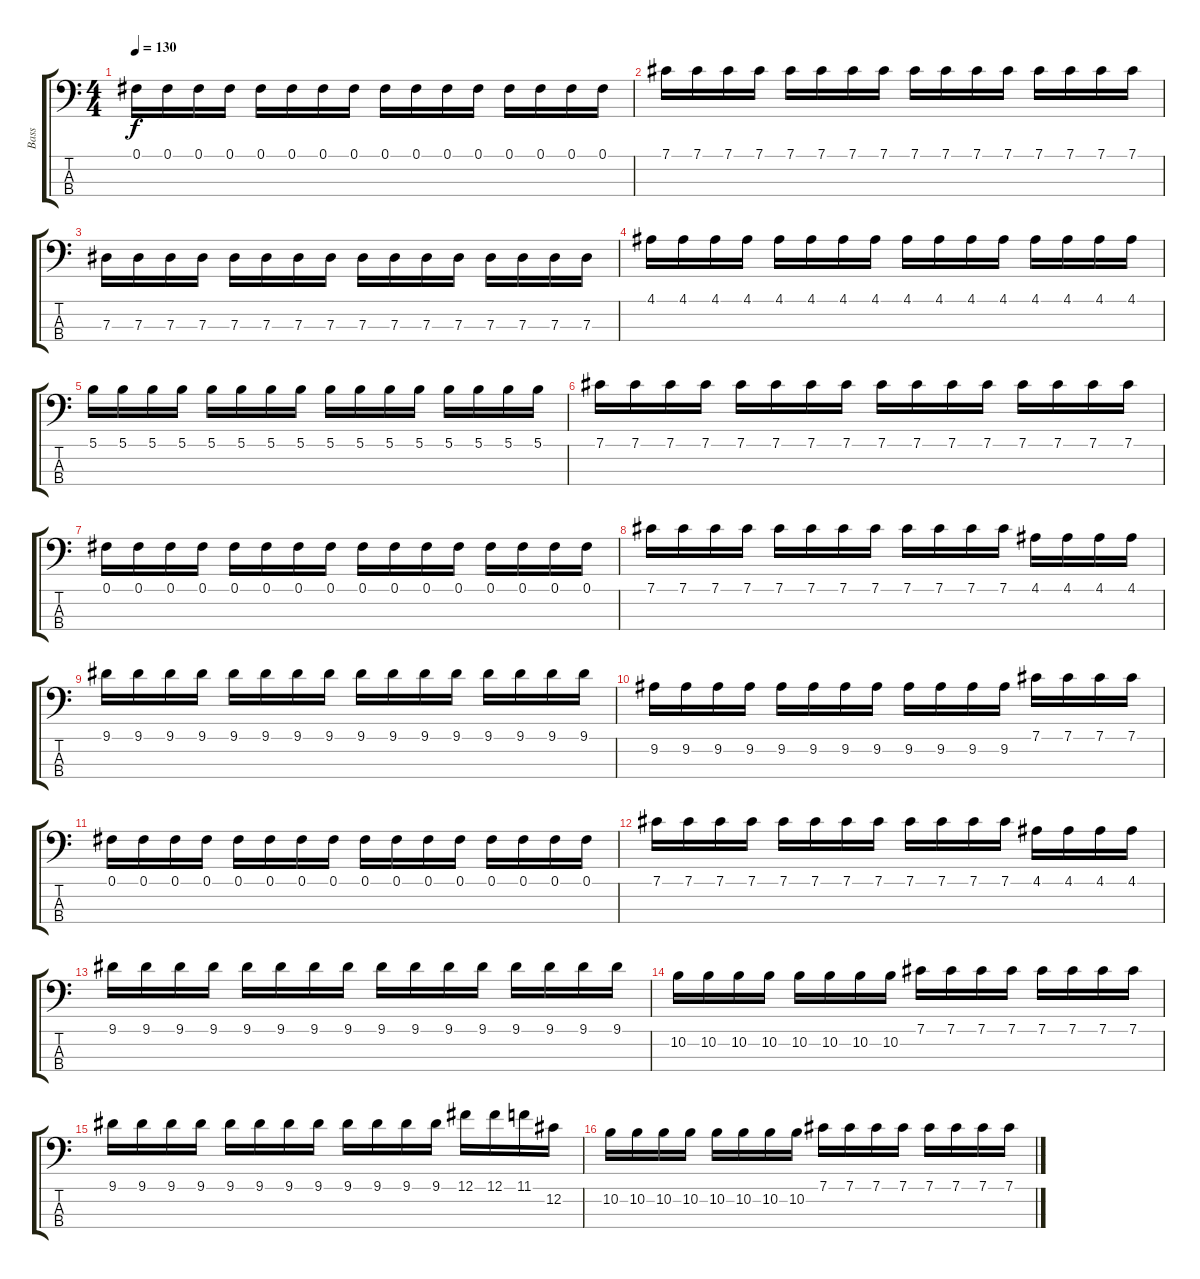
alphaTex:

\track ("Bass" "Bass") {instrument electricbassfinger}
\staff {score tabs}
\tuning (Gb2 Db2 Ab1 Eb1) {hide}
\ts (4 4)
\tempo 130
\clef f4
\ks c
0.1.16{dy f} 0.1.16 0.1.16 0.1.16 0.1.16 0.1.16 0.1.16 0.1.16 0.1.16 0.1.16 0.1.16 0.1.16 0.1.16 0.1.16 0.1.16 0.1.16 |
7.1.16 7.1.16 7.1.16 7.1.16 7.1.16 7.1.16 7.1.16 7.1.16 7.1.16 7.1.16 7.1.16 7.1.16 7.1.16 7.1.16 7.1.16 7.1.16 |
7.3.16 7.3.16 7.3.16 7.3.16 7.3.16 7.3.16 7.3.16 7.3.16 7.3.16 7.3.16 7.3.16 7.3.16 7.3.16 7.3.16 7.3.16 7.3.16 |
4.1.16 4.1.16 4.1.16 4.1.16 4.1.16 4.1.16 4.1.16 4.1.16 4.1.16 4.1.16 4.1.16 4.1.16 4.1.16 4.1.16 4.1.16 4.1.16 |
5.1.16 5.1.16 5.1.16 5.1.16 5.1.16 5.1.16 5.1.16 5.1.16 5.1.16 5.1.16 5.1.16 5.1.16 5.1.16 5.1.16 5.1.16 5.1.16 |
7.1.16 7.1.16 7.1.16 7.1.16 7.1.16 7.1.16 7.1.16 7.1.16 7.1.16 7.1.16 7.1.16 7.1.16 7.1.16 7.1.16 7.1.16 7.1.16 |
0.1.16 0.1.16 0.1.16 0.1.16 0.1.16 0.1.16 0.1.16 0.1.16 0.1.16 0.1.16 0.1.16 0.1.16 0.1.16 0.1.16 0.1.16 0.1.16 |
7.1.16 7.1.16 7.1.16 7.1.16 7.1.16 7.1.16 7.1.16 7.1.16 7.1.16 7.1.16 7.1.16 7.1.16 4.1.16 4.1.16 4.1.16 4.1.16 |
9.1.16 9.1.16 9.1.16 9.1.16 9.1.16 9.1.16 9.1.16 9.1.16 9.1.16 9.1.16 9.1.16 9.1.16 9.1.16 9.1.16 9.1.16 9.1.16 |
9.2.16 9.2.16 9.2.16 9.2.16 9.2.16 9.2.16 9.2.16 9.2.16 9.2.16 9.2.16 9.2.16 9.2.16 7.1.16 7.1.16 7.1.16 7.1.16 |
0.1.16 0.1.16 0.1.16 0.1.16 0.1.16 0.1.16 0.1.16 0.1.16 0.1.16 0.1.16 0.1.16 0.1.16 0.1.16 0.1.16 0.1.16 0.1.16 |
7.1.16 7.1.16 7.1.16 7.1.16 7.1.16 7.1.16 7.1.16 7.1.16 7.1.16 7.1.16 7.1.16 7.1.16 4.1.16 4.1.16 4.1.16 4.1.16 |
9.1.16 9.1.16 9.1.16 9.1.16 9.1.16 9.1.16 9.1.16 9.1.16 9.1.16 9.1.16 9.1.16 9.1.16 9.1.16 9.1.16 9.1.16 9.1.16 |
10.2.16 10.2.16 10.2.16 10.2.16 10.2.16 10.2.16 10.2.16 10.2.16 7.1.16 7.1.16 7.1.16 7.1.16 7.1.16 7.1.16 7.1.16 7.1.16 |
9.1.16 9.1.16 9.1.16 9.1.16 9.1.16 9.1.16 9.1.16 9.1.16 9.1.16 9.1.16 9.1.16 9.1.16 12.1.16 12.1.16 11.1.16 12.2.16 |
10.2.16 10.2.16 10.2.16 10.2.16 10.2.16 10.2.16 10.2.16 10.2.16 7.1.16 7.1.16 7.1.16 7.1.16 7.1.16 7.1.16 7.1.16 7.1.16
